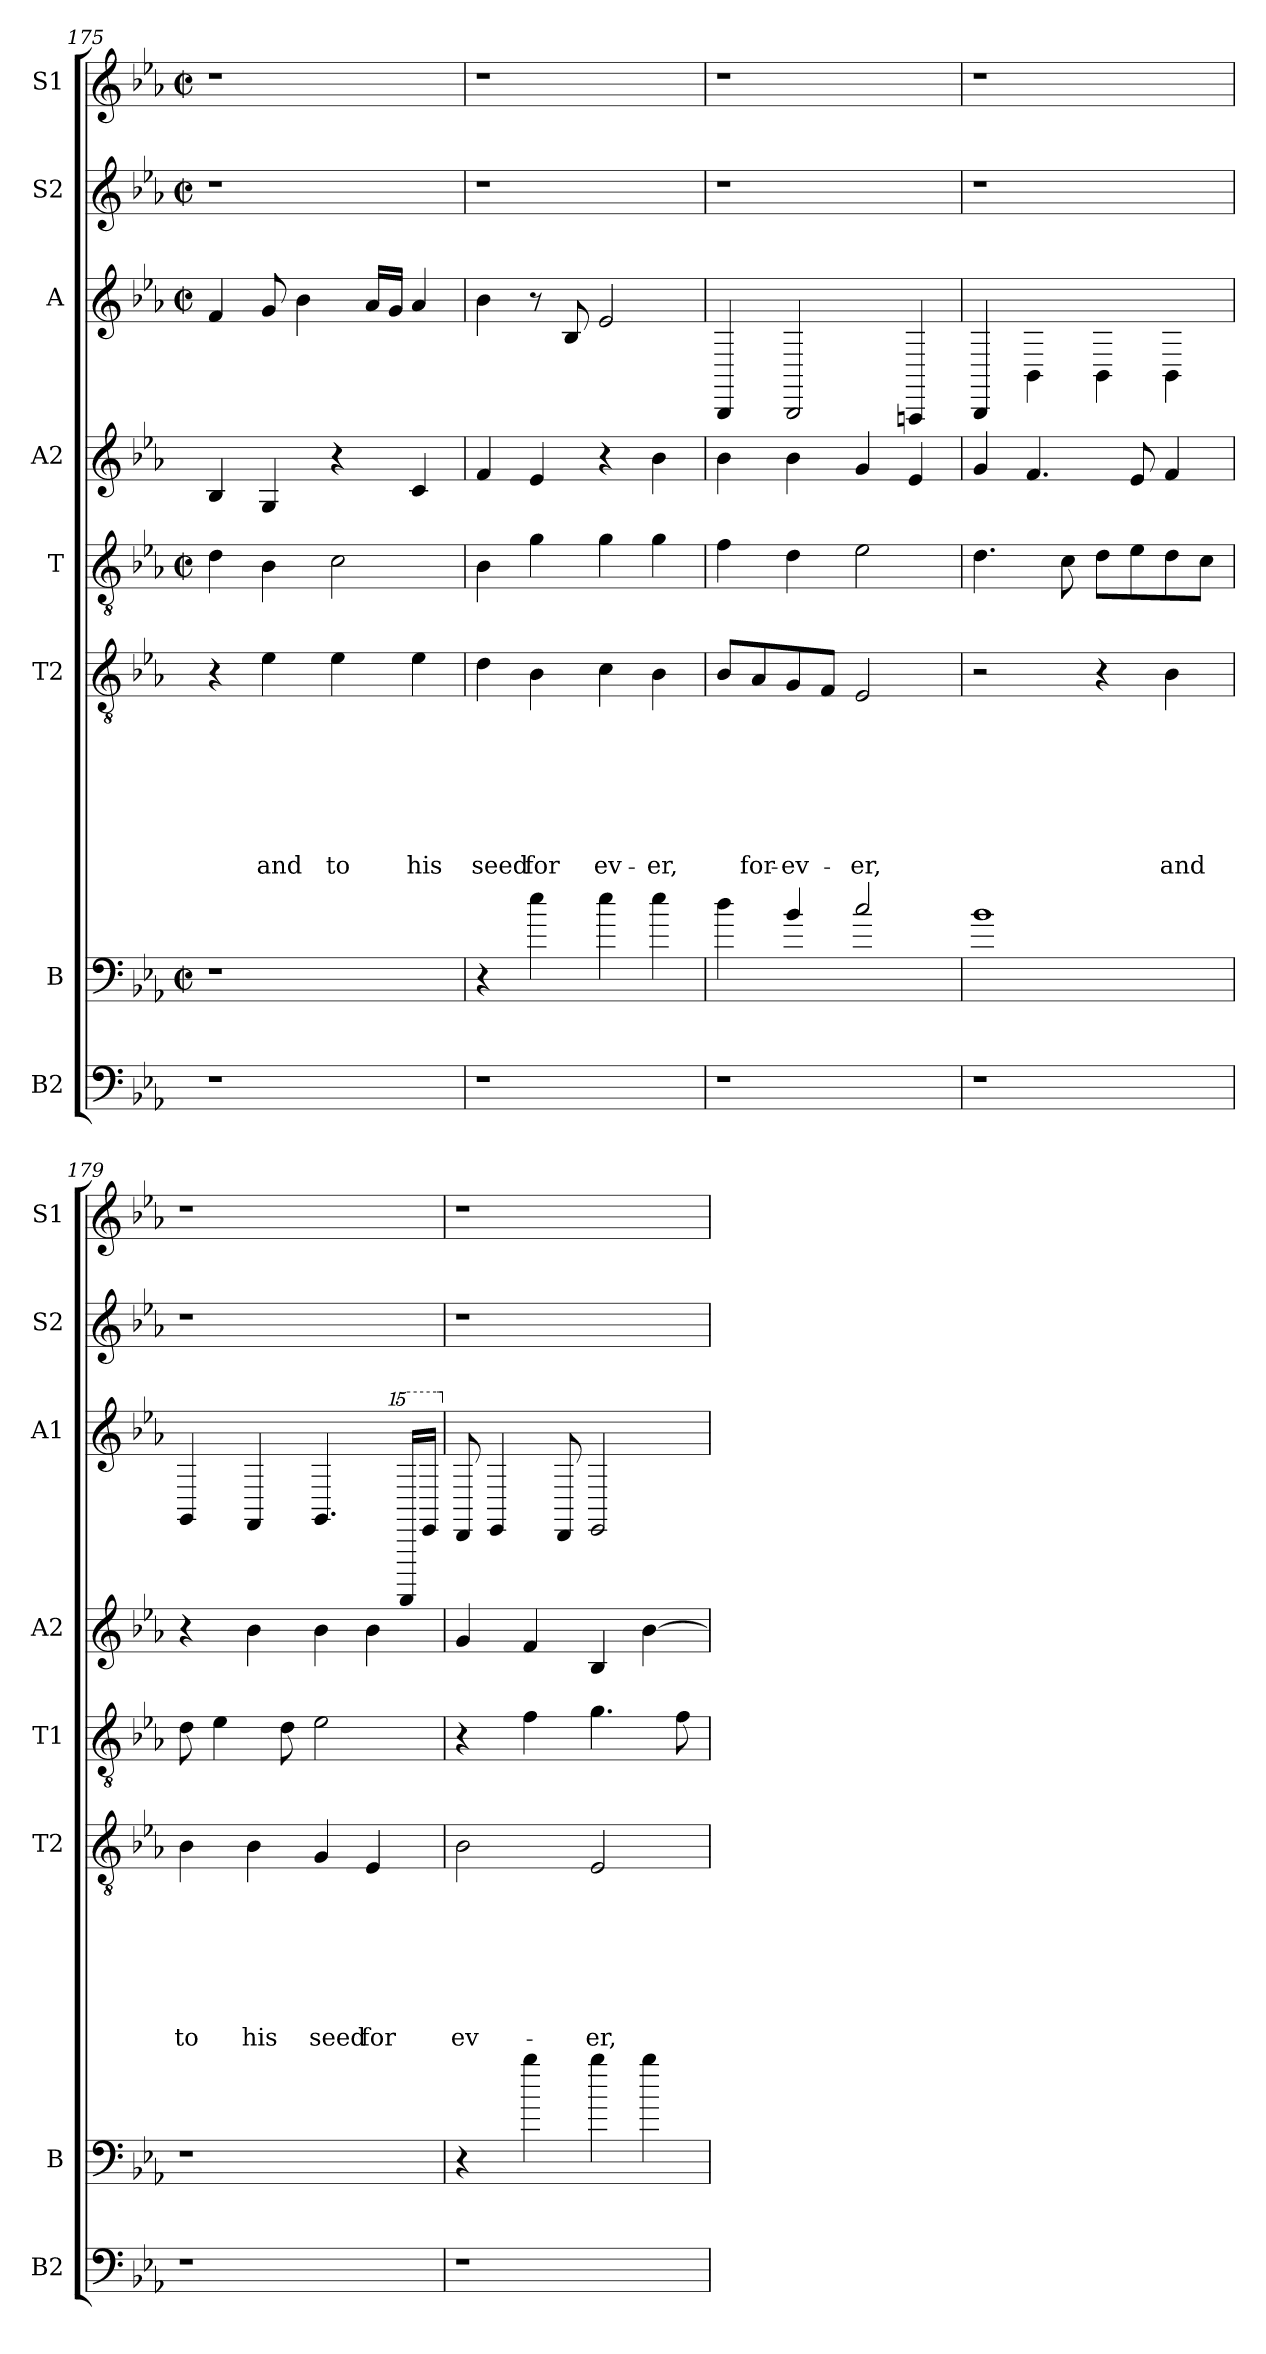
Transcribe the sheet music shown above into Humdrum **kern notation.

**kern	**kern	**kern	**text	**text	**text	**text	**text	**text	**text	**kern	**kern	**kern	**kern	**kern
*part8	*part7	*part6	*part6	*part6	*part6	*part6	*part6	*part6	*part6	*part5	*part4	*part3	*part2	*part1
*staff8	*staff7	*staff6	*staff6	*staff6	*staff6	*staff6	*staff6	*staff6	*staff6	*staff5	*staff4	*staff3	*staff2	*staff1
*I"B2	*I"B	*I"T2	*	*	*	*	*	*	*	*I"T	*I"A2	*I"A	*I"S2	*I"S1
*I'B2	*I'B	*I'T2	*	*	*	*	*	*	*	*I'T1	*I'A2	*I'A1	*I'S2	*I'S1
*clefF4	*clefF4	*clefGv2	*	*	*	*	*	*	*	*clefGv2	*clefG2	*clefG2	*clefG2	*clefG2
*k[b-e-a-]	*k[b-e-a-]	*k[b-e-a-]	*	*	*	*	*	*	*	*k[b-e-a-]	*k[b-e-a-]	*k[b-e-a-]	*k[b-e-a-]	*k[b-e-a-]
*E-:	*E-:	*E-:	*	*	*	*	*	*	*	*E-:	*E-:	*E-:	*E-:	*E-:
*	*M2/2	*	*	*	*	*	*	*	*	*M2/2	*	*M2/2	*M2/2	*M2/2
*	*met(c|)	*	*	*	*	*	*	*	*	*met(c|)	*	*met(c|)	*met(c|)	*met(c|)
=175	=175	=175	=175	=175	=175	=175	=175	=175	=175	=175	=175	=175	=175	=175
1r	1r	4r	.	.	.	.	.	.	.	4d\	4B-/	4f/	1r	1r
!	!	!	!	!	!	!	!	!	!LO:LY:b	!	!	!	!	!
.	.	4e-\	.	.	.	.	.	.	and	4B-\	4G/	8g/	.	.
.	.	.	.	.	.	.	.	.	.	.	.	4b-\	.	.
!	!	!	!	!	!	!	!	!	!LO:LY:b	!	!	!	!	!
.	.	4e-\	.	.	.	.	.	.	to	2c\	4r	.	.	.
.	.	.	.	.	.	.	.	.	.	.	.	16a-/LL	.	.
.	.	.	.	.	.	.	.	.	.	.	.	16g/JJ	.	.
!	!	!	!	!	!	!	!	!	!LO:LY:b	!	!	!	!	!
.	.	4e-\	.	.	.	.	.	.	his	.	4c/	4a-/	.	.
=176	=176	=176	=176	=176	=176	=176	=176	=176	=176	=176	=176	=176	=176	=176
!	!	!	!	!	!	!	!	!	!LO:LY:b	!	!	!	!	!
1r	4r	4d\	.	.	.	.	.	.	seed	4B-\	4f/	4b-\	1r	1r
!	!	!	!	!	!	!	!	!	!LO:LY:b	!	!	!	!	!
.	4ee-\	4B-\	.	.	.	.	.	.	for	4g\	4e-/	8r	.	.
.	.	.	.	.	.	.	.	.	.	.	.	8B-/	.	.
!	!	!	!	!	!	!	!	!	!LO:LY:b	!	!	!	!	!
.	4ee-\	4c\	.	.	.	.	.	.	ev-	4g\	4r	2e-/	.	.
!	!	!	!	!	!	!	!	!	!LO:LY:b	!	!	!	!	!
.	4ee-\	4B-\	.	.	.	.	.	.	-er,	4g\	4b-\	.	.	.
!!LO:PB:g=z
=177	=177	=177	=177	=177	=177	=177	=177	=177	=177	=177	=177	=177	=177	=177
1r	4dd\	8B-/L	.	.	.	.	.	.	.	4f\	4b-\	4BBB-/	1r	1r
!	!	!	!	!	!	!	!	!	!LO:LY:b	!	!	!	!	!
.	.	8A-/	.	.	.	.	.	.	for-	.	.	.	.	.
!	!	!	!	!	!	!	!	!	!LO:LY:b	!	!	!	!	!
.	4b-/	8G/	.	.	.	.	.	.	-ev-	4d\	4b-\	2BBB-/	.	.
.	.	8F/J	.	.	.	.	.	.	.	.	.	.	.	.
!	!	!	!	!	!	!	!	!	!LO:LY:b	!	!	!	!	!
.	2cc/	2E-/	.	.	.	.	.	.	-er,	2e-\	4g/	.	.	.
.	.	.	.	.	.	.	.	.	.	.	4e-/	4AAAn/	.	.
=178	=178	=178	=178	=178	=178	=178	=178	=178	=178	=178	=178	=178	=178	=178
1r	1b-	2r	.	.	.	.	.	.	.	4.d\	4g/	4BBB-/	1r	1r
.	.	.	.	.	.	.	.	.	.	.	4.f/	4BB-\	.	.
.	.	.	.	.	.	.	.	.	.	8c\	.	.	.	.
.	.	4r	.	.	.	.	.	.	.	8d\L	.	4BB-\	.	.
.	.	.	.	.	.	.	.	.	.	8e-\	8e-/	.	.	.
!	!	!	!	!	!	!	!	!	!LO:LY:b	!	!	!	!	!
.	.	4B-\	.	.	.	.	.	.	and	8d\	4f/	4BB-\	.	.
.	.	.	.	.	.	.	.	.	.	8c\J	.	.	.	.
=179	=179	=179	=179	=179	=179	=179	=179	=179	=179	=179	=179	=179	=179	=179
!	!	!	!	!	!	!	!	!	!LO:LY:b	!	!	!	!	!
1r	1r	4B-\	.	.	.	.	.	.	to	8d\	4r	4GG/	1r	1r
.	.	.	.	.	.	.	.	.	.	4e-\	.	.	.	.
!	!	!	!	!	!	!	!	!	!LO:LY:b	!	!	!	!	!
.	.	4B-\	.	.	.	.	.	.	his	.	4b-\	4FF/	.	.
.	.	.	.	.	.	.	.	.	.	8d\	.	.	.	.
!	!	!	!	!	!	!	!	!	!LO:LY:b	!	!	!	!	!
.	.	4G/	.	.	.	.	.	.	seed	2e-\	4b-\	4.GG/	.	.
!	!	!	!	!	!	!	!	!	!LO:LY:b	!	!	!	!	!
.	.	4E-/	.	.	.	.	.	.	for	.	4b-\	.	.	.
*	*	*	*	*	*	*	*	*	*	*	*	*15ma	*	*
.	.	.	.	.	.	.	.	.	.	.	.	16FF/LL	.	.
.	.	.	.	.	.	.	.	.	.	.	.	16e-/JJ	.	.
=180	=180	=180	=180	=180	=180	=180	=180	=180	=180	=180	=180	=180	=180	=180
!	!	!	!	!	!	!	!	!	!LO:LY:b	!	!	!	!	!
*	*	*	*	*	*	*	*	*	*	*	*	*X15ma	*	*
1r	4r	2B-\	.	.	.	.	.	.	ev-	4r	4g/	8DD/	1r	1r
.	.	.	.	.	.	.	.	.	.	.	.	4EE-/	.	.
.	4bb-\	.	.	.	.	.	.	.	.	4f\	4f/	.	.	.
.	.	.	.	.	.	.	.	.	.	.	.	8DD/	.	.
!	!	!	!	!	!	!	!	!	!LO:LY:b	!	!	!	!	!
.	4bb-\	2E-/	.	.	.	.	.	.	-er,	4.g\	4B-/	2EE-/	.	.
.	4bb-\	.	.	.	.	.	.	.	.	.	[>4b-\	.	.	.
.	.	.	.	.	.	.	.	.	.	8f\	.	.	.	.
=	=	=	=	=	=	=	=	=	=	=	=	=	=	=
*-	*-	*-	*-	*-	*-	*-	*-	*-	*-	*-	*-	*-	*-	*-
